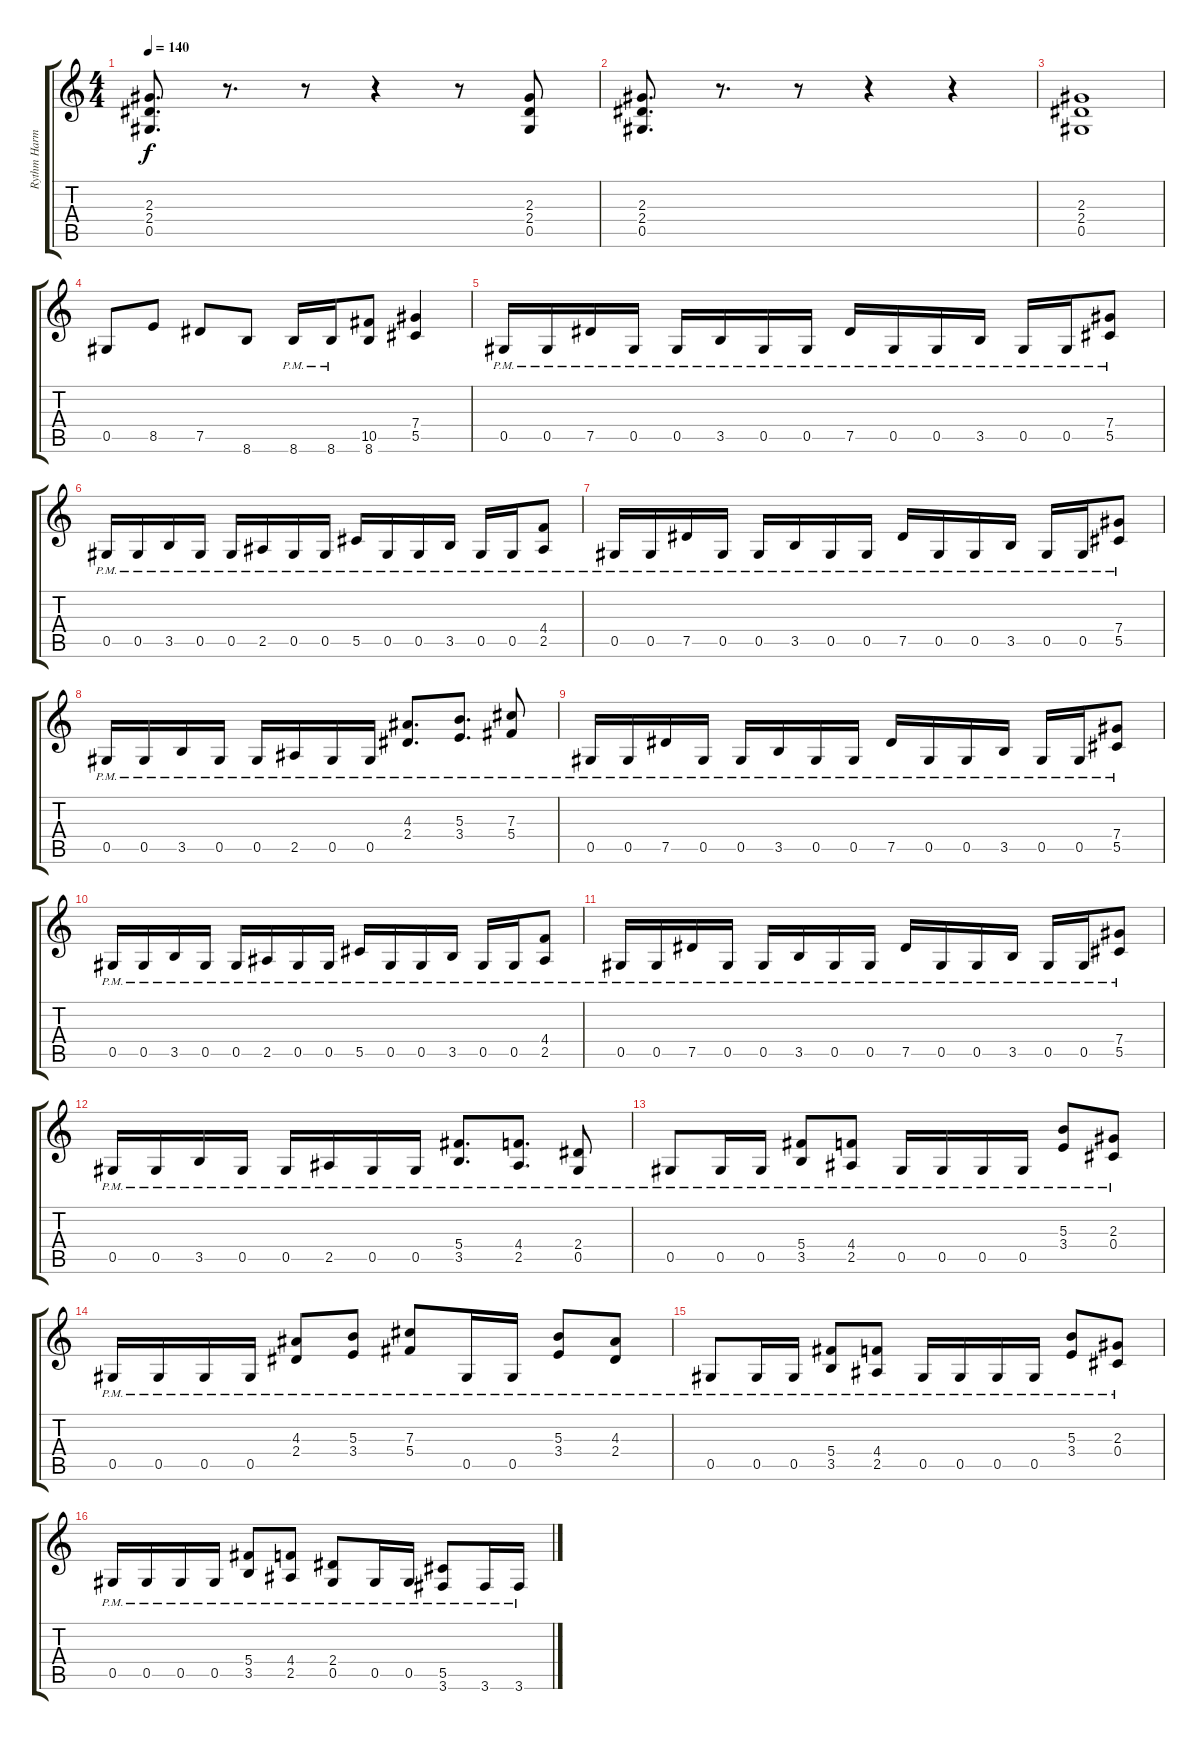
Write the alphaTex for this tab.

\track ("Rythm Harmony" "Rythm Harm") {instrument distortionguitar}
\staff {score tabs}
\tuning (Eb4 Bb3 Gb3 Db3 Ab2 Eb2) {hide}
\ts (4 4)
\tempo 140
\clef g2
\ks c
(2.3 2.4 0.5).8{d dy f} r.8{d} r.8 r.4 r.8 (2.3 2.4 0.5).8 |
(2.3 2.4 0.5).8{d} r.8{d} r.8 r.4 r.4 |
(2.3 2.4 0.5).1 |
0.5.8 8.5.8 7.5.8 8.6.8 8.6{pm}.16 8.6{pm}.16 (10.5 8.6).8 (7.4 5.5).4 |
0.5{pm}.16 0.5{pm}.16 7.5{pm}.16 0.5{pm}.16 0.5{pm}.16 3.5{pm}.16 0.5{pm}.16 0.5{pm}.16 7.5{pm}.16 0.5{pm}.16 0.5{pm}.16 3.5{pm}.16 0.5{pm}.16 0.5{pm}.16 (7.4{pm} 5.5{pm}).8 |
0.5{pm}.16 0.5{pm}.16 3.5{pm}.16 0.5{pm}.16 0.5{pm}.16 2.5{pm}.16 0.5{pm}.16 0.5{pm}.16 5.5{pm}.16 0.5{pm}.16 0.5{pm}.16 3.5{pm}.16 0.5{pm}.16 0.5{pm}.16 (4.4{pm} 2.5{pm}).8 |
0.5{pm}.16 0.5{pm}.16 7.5{pm}.16 0.5{pm}.16 0.5{pm}.16 3.5{pm}.16 0.5{pm}.16 0.5{pm}.16 7.5{pm}.16 0.5{pm}.16 0.5{pm}.16 3.5{pm}.16 0.5{pm}.16 0.5{pm}.16 (7.4{pm} 5.5{pm}).8 |
0.5{pm}.16 0.5{pm}.16 3.5{pm}.16 0.5{pm}.16 0.5{pm}.16 2.5{pm}.16 0.5{pm}.16 0.5{pm}.16 (4.3{pm} 2.4{pm}).8{d} (5.3{pm} 3.4{pm}).8{d} (7.3{pm} 5.4{pm}).8 |
0.5{pm}.16 0.5{pm}.16 7.5{pm}.16 0.5{pm}.16 0.5{pm}.16 3.5{pm}.16 0.5{pm}.16 0.5{pm}.16 7.5{pm}.16 0.5{pm}.16 0.5{pm}.16 3.5{pm}.16 0.5{pm}.16 0.5{pm}.16 (7.4{pm} 5.5{pm}).8 |
0.5{pm}.16 0.5{pm}.16 3.5{pm}.16 0.5{pm}.16 0.5{pm}.16 2.5{pm}.16 0.5{pm}.16 0.5{pm}.16 5.5{pm}.16 0.5{pm}.16 0.5{pm}.16 3.5{pm}.16 0.5{pm}.16 0.5{pm}.16 (4.4{pm} 2.5{pm}).8 |
0.5{pm}.16 0.5{pm}.16 7.5{pm}.16 0.5{pm}.16 0.5{pm}.16 3.5{pm}.16 0.5{pm}.16 0.5{pm}.16 7.5{pm}.16 0.5{pm}.16 0.5{pm}.16 3.5{pm}.16 0.5{pm}.16 0.5{pm}.16 (7.4{pm} 5.5{pm}).8 |
0.5{pm}.16 0.5{pm}.16 3.5{pm}.16 0.5{pm}.16 0.5{pm}.16 2.5{pm}.16 0.5{pm}.16 0.5{pm}.16 (5.4{pm} 3.5{pm}).8{d} (4.4{pm} 2.5{pm}).8{d} (2.4{pm} 0.5{pm}).8 |
0.5{pm}.8 0.5{pm}.16 0.5{pm}.16 (5.4{pm} 3.5{pm}).8 (4.4{pm} 2.5{pm}).8 0.5{pm}.16 0.5{pm}.16 0.5{pm}.16 0.5{pm}.16 (5.3{pm} 3.4{pm}).8 (2.3{pm} 0.4{pm}).8 |
0.5{pm}.16 0.5{pm}.16 0.5{pm}.16 0.5{pm}.16 (4.3{pm} 2.4{pm}).8 (5.3{pm} 3.4{pm}).8 (7.3{pm} 5.4{pm}).8 0.5{pm}.16 0.5{pm}.16 (5.3{pm} 3.4{pm}).8 (4.3{pm} 2.4{pm}).8 |
0.5{pm}.8 0.5{pm}.16 0.5{pm}.16 (5.4{pm} 3.5{pm}).8 (4.4{pm} 2.5{pm}).8 0.5{pm}.16 0.5{pm}.16 0.5{pm}.16 0.5{pm}.16 (5.3{pm} 3.4{pm}).8 (2.3{pm} 0.4{pm}).8 |
0.5{pm}.16 0.5{pm}.16 0.5{pm}.16 0.5{pm}.16 (5.4{pm} 3.5{pm}).8 (4.4{pm} 2.5{pm}).8 (2.4{pm} 0.5{pm}).8 0.5{pm}.16 0.5{pm}.16 (5.5{pm} 3.6{pm}).8 3.6{pm}.16 3.6{pm}.16
